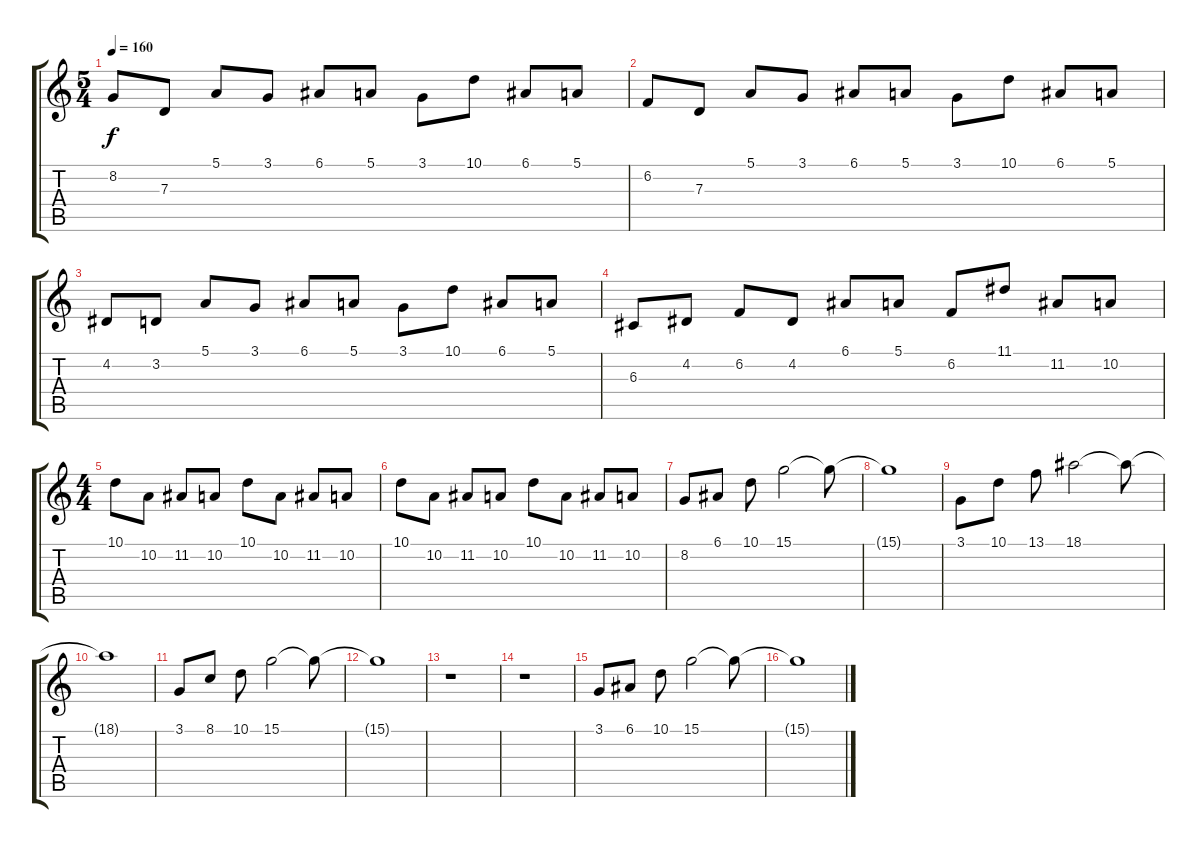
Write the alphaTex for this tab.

\track "" {instrument electricpiano2}
\staff {score tabs}
\tuning (E4 B3 G3 D3 A2 E2) {hide}
\ts (5 4)
\tempo 160
\clef g2
\ks c
8.2.8{dy f} 7.3.8 5.1.8 3.1.8 6.1.8 5.1.8 3.1.8 10.1.8 6.1.8 5.1.8 |
6.2.8 7.3.8 5.1.8 3.1.8 6.1.8 5.1.8 3.1.8 10.1.8 6.1.8 5.1.8 |
4.2.8 3.2.8 5.1.8 3.1.8 6.1.8 5.1.8 3.1.8 10.1.8 6.1.8 5.1.8 |
6.3.8 4.2.8 6.2.8 4.2.8 6.1.8 5.1.8 6.2.8 11.1.8 11.2.8 10.2.8 |
\ts (4 4)
10.1.8 10.2.8 11.2.8 10.2.8 10.1.8 10.2.8 11.2.8 10.2.8 |
10.1.8 10.2.8 11.2.8 10.2.8 10.1.8 10.2.8 11.2.8 10.2.8 |
8.2.8 6.1.8 10.1.8 15.1.2 15.1{t}.8 |
15.1{t}.1 |
3.1.8 10.1.8 13.1.8 18.1.2 18.1{t}.8 |
18.1{t}.1 |
3.1.8 8.1.8 10.1.8 15.1.2 15.1{t}.8 |
15.1{t}.1 |
r.1 |
r.1 |
3.1.8 6.1.8 10.1.8 15.1.2 15.1{t}.8 |
15.1{t}.1
